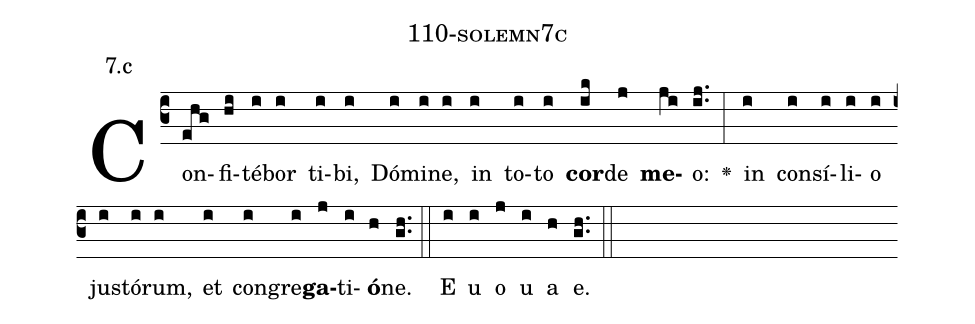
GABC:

name: 110-solemn7c;
annotation: 7.c;
%%
(c3)Con(ehg)fi(hi)té(i)bor(i) ti(i)bi,(i) Dó(i)mi(i)ne,(i) in(i) to(i)to(i) <b>cor</b>(ik)de(j) <b>me</b>(ji)o:(ij..) <v>\greheightstar</v>(:) in(i) con(i)sí(i)li(i)o(i) jus(i)tó(i)rum,(i) et(i) con(i)gre(i)<b>ga</b>(j)ti(i)<b>ó</b>(h)ne.(gh..) (::) E(i) u(i) o(j) u(i) a(h) e.(gh..) (::)
